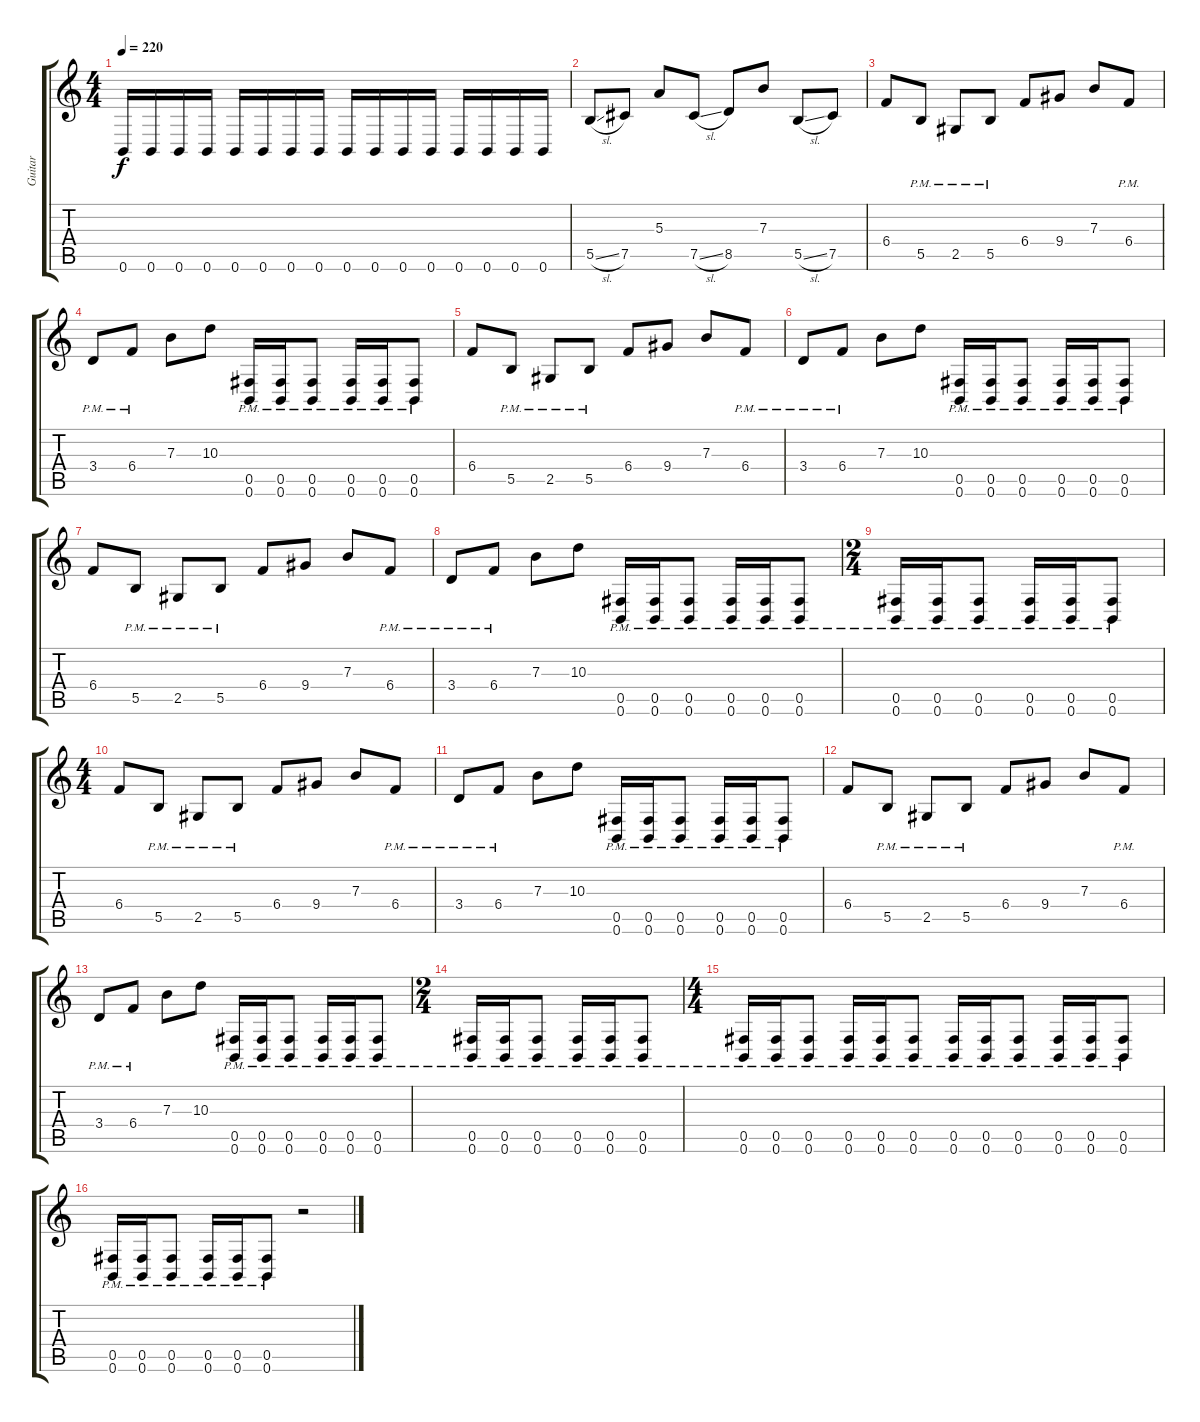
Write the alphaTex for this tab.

\track ("Guitar" "Guitar") {instrument distortionguitar}
\staff {score tabs}
\tuning (Db4 Ab3 E3 B2 Gb2 B1) {hide}
\ts (4 4)
\tempo 220
\clef g2
\ks c
0.6.16{dy f} 0.6.16 0.6.16 0.6.16 0.6.16 0.6.16 0.6.16 0.6.16 0.6.16 0.6.16 0.6.16 0.6.16 0.6.16 0.6.16 0.6.16 0.6.16 |
5.5{sl}.8 7.5.8 5.3.8 7.5{sl}.8 8.5.8 7.3.8 5.5{sl}.8 7.5.8 |
6.4.8 5.5{pm}.8 2.5{pm}.8 5.5{pm}.8 6.4.8 9.4.8 7.3.8 6.4{pm}.8 |
3.4{pm}.8 6.4{pm}.8 7.3.8 10.3.8 (0.5{pm} 0.6{pm}).16 (0.5{pm} 0.6{pm}).16 (0.5{pm} 0.6{pm}).8 (0.5{pm} 0.6{pm}).16 (0.5{pm} 0.6{pm}).16 (0.5{pm} 0.6{pm}).8 |
6.4.8 5.5{pm}.8 2.5{pm}.8 5.5{pm}.8 6.4.8 9.4.8 7.3.8 6.4{pm}.8 |
3.4{pm}.8 6.4{pm}.8 7.3.8 10.3.8 (0.5{pm} 0.6{pm}).16 (0.5{pm} 0.6{pm}).16 (0.5{pm} 0.6{pm}).8 (0.5{pm} 0.6{pm}).16 (0.5{pm} 0.6{pm}).16 (0.5{pm} 0.6{pm}).8 |
6.4.8 5.5{pm}.8 2.5{pm}.8 5.5{pm}.8 6.4.8 9.4.8 7.3.8 6.4{pm}.8 |
3.4{pm}.8 6.4{pm}.8 7.3.8 10.3.8 (0.5{pm} 0.6{pm}).16 (0.5{pm} 0.6{pm}).16 (0.5{pm} 0.6{pm}).8 (0.5{pm} 0.6{pm}).16 (0.5{pm} 0.6{pm}).16 (0.5{pm} 0.6{pm}).8 |
\ts (2 4)
(0.5{pm} 0.6{pm}).16 (0.5{pm} 0.6{pm}).16 (0.5{pm} 0.6{pm}).8 (0.5{pm} 0.6{pm}).16 (0.5{pm} 0.6{pm}).16 (0.5{pm} 0.6{pm}).8 |
\ts (4 4)
6.4.8 5.5{pm}.8 2.5{pm}.8 5.5{pm}.8 6.4.8 9.4.8 7.3.8 6.4{pm}.8 |
3.4{pm}.8 6.4{pm}.8 7.3.8 10.3.8 (0.5{pm} 0.6{pm}).16 (0.5{pm} 0.6{pm}).16 (0.5{pm} 0.6{pm}).8 (0.5{pm} 0.6{pm}).16 (0.5{pm} 0.6{pm}).16 (0.5{pm} 0.6{pm}).8 |
6.4.8 5.5{pm}.8 2.5{pm}.8 5.5{pm}.8 6.4.8 9.4.8 7.3.8 6.4{pm}.8 |
3.4{pm}.8 6.4{pm}.8 7.3.8 10.3.8 (0.5{pm} 0.6{pm}).16 (0.5{pm} 0.6{pm}).16 (0.5{pm} 0.6{pm}).8 (0.5{pm} 0.6{pm}).16 (0.5{pm} 0.6{pm}).16 (0.5{pm} 0.6{pm}).8 |
\ts (2 4)
(0.5{pm} 0.6{pm}).16 (0.5{pm} 0.6{pm}).16 (0.5{pm} 0.6{pm}).8 (0.5{pm} 0.6{pm}).16 (0.5{pm} 0.6{pm}).16 (0.5{pm} 0.6{pm}).8 |
\ts (4 4)
(0.5{pm} 0.6{pm}).16 (0.5{pm} 0.6{pm}).16 (0.5{pm} 0.6{pm}).8 (0.5{pm} 0.6{pm}).16 (0.5{pm} 0.6{pm}).16 (0.5{pm} 0.6{pm}).8 (0.5{pm} 0.6{pm}).16 (0.5{pm} 0.6{pm}).16 (0.5{pm} 0.6{pm}).8 (0.5{pm} 0.6{pm}).16 (0.5{pm} 0.6{pm}).16 (0.5{pm} 0.6{pm}).8 |
(0.5{pm} 0.6{pm}).16 (0.5{pm} 0.6{pm}).16 (0.5{pm} 0.6{pm}).8 (0.5{pm} 0.6{pm}).16 (0.5{pm} 0.6{pm}).16 (0.5{pm} 0.6{pm}).8 r.2
